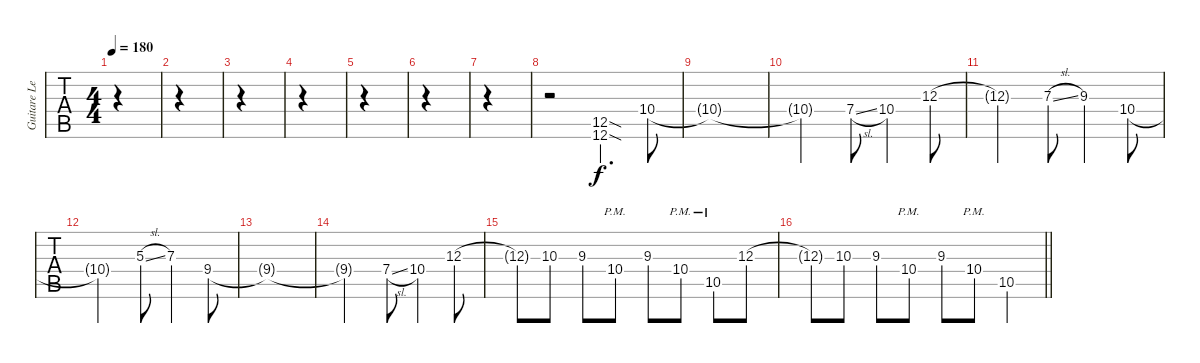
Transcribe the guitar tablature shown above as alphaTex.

\track ("Guitare Lead 2" "Guitare Le") {instrument distortionguitar}
\staff {tabs}
\tuning (D4 A3 F3 C3 G2 C2) {hide}
\ts (4 4)
\tempo 180
\clef g2
\ks c
|
|
|
|
|
|
|
r.2 (12.5{sod} 12.6{sod}).4{d} 10.4.8 |
10.4{t}.1 |
10.4{t}.2 7.4{sl}.8 10.4.4 12.3.8 |
12.3{t}.2 7.3{sl}.8 9.3.4 10.4.8 |
10.4{t}.2 5.3{sl}.8 7.3.4 9.4.8 |
9.4{t}.1 |
9.4{t}.2 7.4{sl}.8 10.4.4 12.3.8 |
12.3{t}.8 10.3.8 9.3.8 10.4{pm}.8 9.3.8 10.4{pm}.8 10.5{pm}.8 12.3.8 |
\barLineRight lightlight
12.3{t}.8 10.3.8 9.3.8 10.4{pm}.8 9.3.8 10.4{pm}.8 10.5.4
